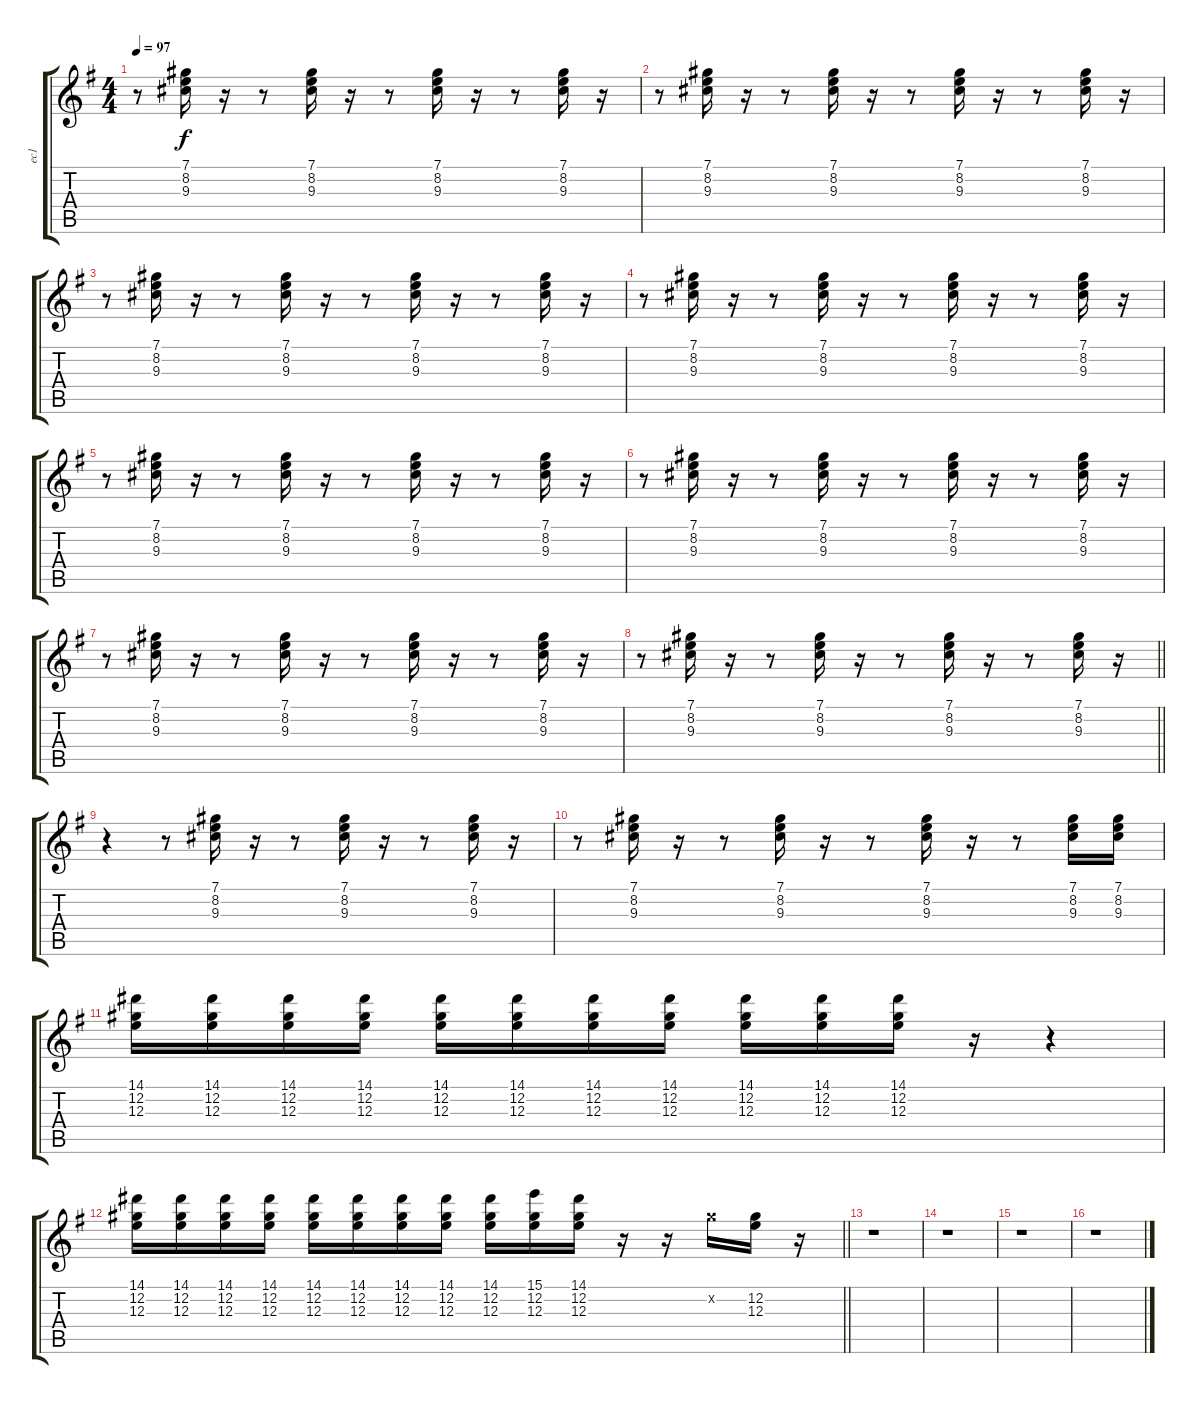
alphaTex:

\track ("ec1" "ec1") {instrument electricguitarclean}
\staff {score tabs}
\tuning (Db4 Ab3 E3 B2 Gb2 Db2) {hide}
\ts (4 4)
\section ("" " ")
\tempo 97
\clef g2
\ks g
r.8{dy f} (7.1 8.2 9.3).16 r.16 r.8 (7.1 8.2 9.3).16 r.16 r.8 (7.1 8.2 9.3).16 r.16 r.8 (7.1 8.2 9.3).16 r.16 |
r.8 (7.1 8.2 9.3).16 r.16 r.8 (7.1 8.2 9.3).16 r.16 r.8 (7.1 8.2 9.3).16 r.16 r.8 (7.1 8.2 9.3).16 r.16 |
r.8 (7.1 8.2 9.3).16 r.16 r.8 (7.1 8.2 9.3).16 r.16 r.8 (7.1 8.2 9.3).16 r.16 r.8 (7.1 8.2 9.3).16 r.16 |
r.8 (7.1 8.2 9.3).16 r.16 r.8 (7.1 8.2 9.3).16 r.16 r.8 (7.1 8.2 9.3).16 r.16 r.8 (7.1 8.2 9.3).16 r.16 |
r.8 (7.1 8.2 9.3).16 r.16 r.8 (7.1 8.2 9.3).16 r.16 r.8 (7.1 8.2 9.3).16 r.16 r.8 (7.1 8.2 9.3).16 r.16 |
r.8 (7.1 8.2 9.3).16 r.16 r.8 (7.1 8.2 9.3).16 r.16 r.8 (7.1 8.2 9.3).16 r.16 r.8 (7.1 8.2 9.3).16 r.16 |
r.8 (7.1 8.2 9.3).16 r.16 r.8 (7.1 8.2 9.3).16 r.16 r.8 (7.1 8.2 9.3).16 r.16 r.8 (7.1 8.2 9.3).16 r.16 |
\barLineRight lightlight
r.8 (7.1 8.2 9.3).16 r.16 r.8 (7.1 8.2 9.3).16 r.16 r.8 (7.1 8.2 9.3).16 r.16 r.8 (7.1 8.2 9.3).16 r.16 |
\section ("" " ")
r.4 r.8 (7.1 8.2 9.3).16 r.16 r.8 (7.1 8.2 9.3).16 r.16 r.8 (7.1 8.2 9.3).16 r.16 |
r.8 (7.1 8.2 9.3).16 r.16 r.8 (7.1 8.2 9.3).16 r.16 r.8 (7.1 8.2 9.3).16 r.16 r.8 (7.1 8.2 9.3).16 (7.1 8.2 9.3).16 |
(14.1 12.2 12.3).16 (14.1 12.2 12.3).16 (14.1 12.2 12.3).16 (14.1 12.2 12.3).16 (14.1 12.2 12.3).16 (14.1 12.2 12.3).16 (14.1 12.2 12.3).16 (14.1 12.2 12.3).16 (14.1 12.2 12.3).16 (14.1 12.2 12.3).16 (14.1 12.2 12.3).16 r.16 r.4 |
\barLineRight lightlight
(14.1 12.2 12.3).16 (14.1 12.2 12.3).16 (14.1 12.2 12.3).16 (14.1 12.2 12.3).16 (14.1 12.2 12.3).16 (14.1 12.2 12.3).16 (14.1 12.2 12.3).16 (14.1 12.2 12.3).16 (14.1 12.2 12.3).16 (15.1 12.2 12.3).16 (14.1 12.2 12.3).16 r.16 r.16 12.2{x}.16 (12.2 12.3).16 r.16 |
\section ("" " ")
r.1 |
r.1 |
r.1 |
r.1
